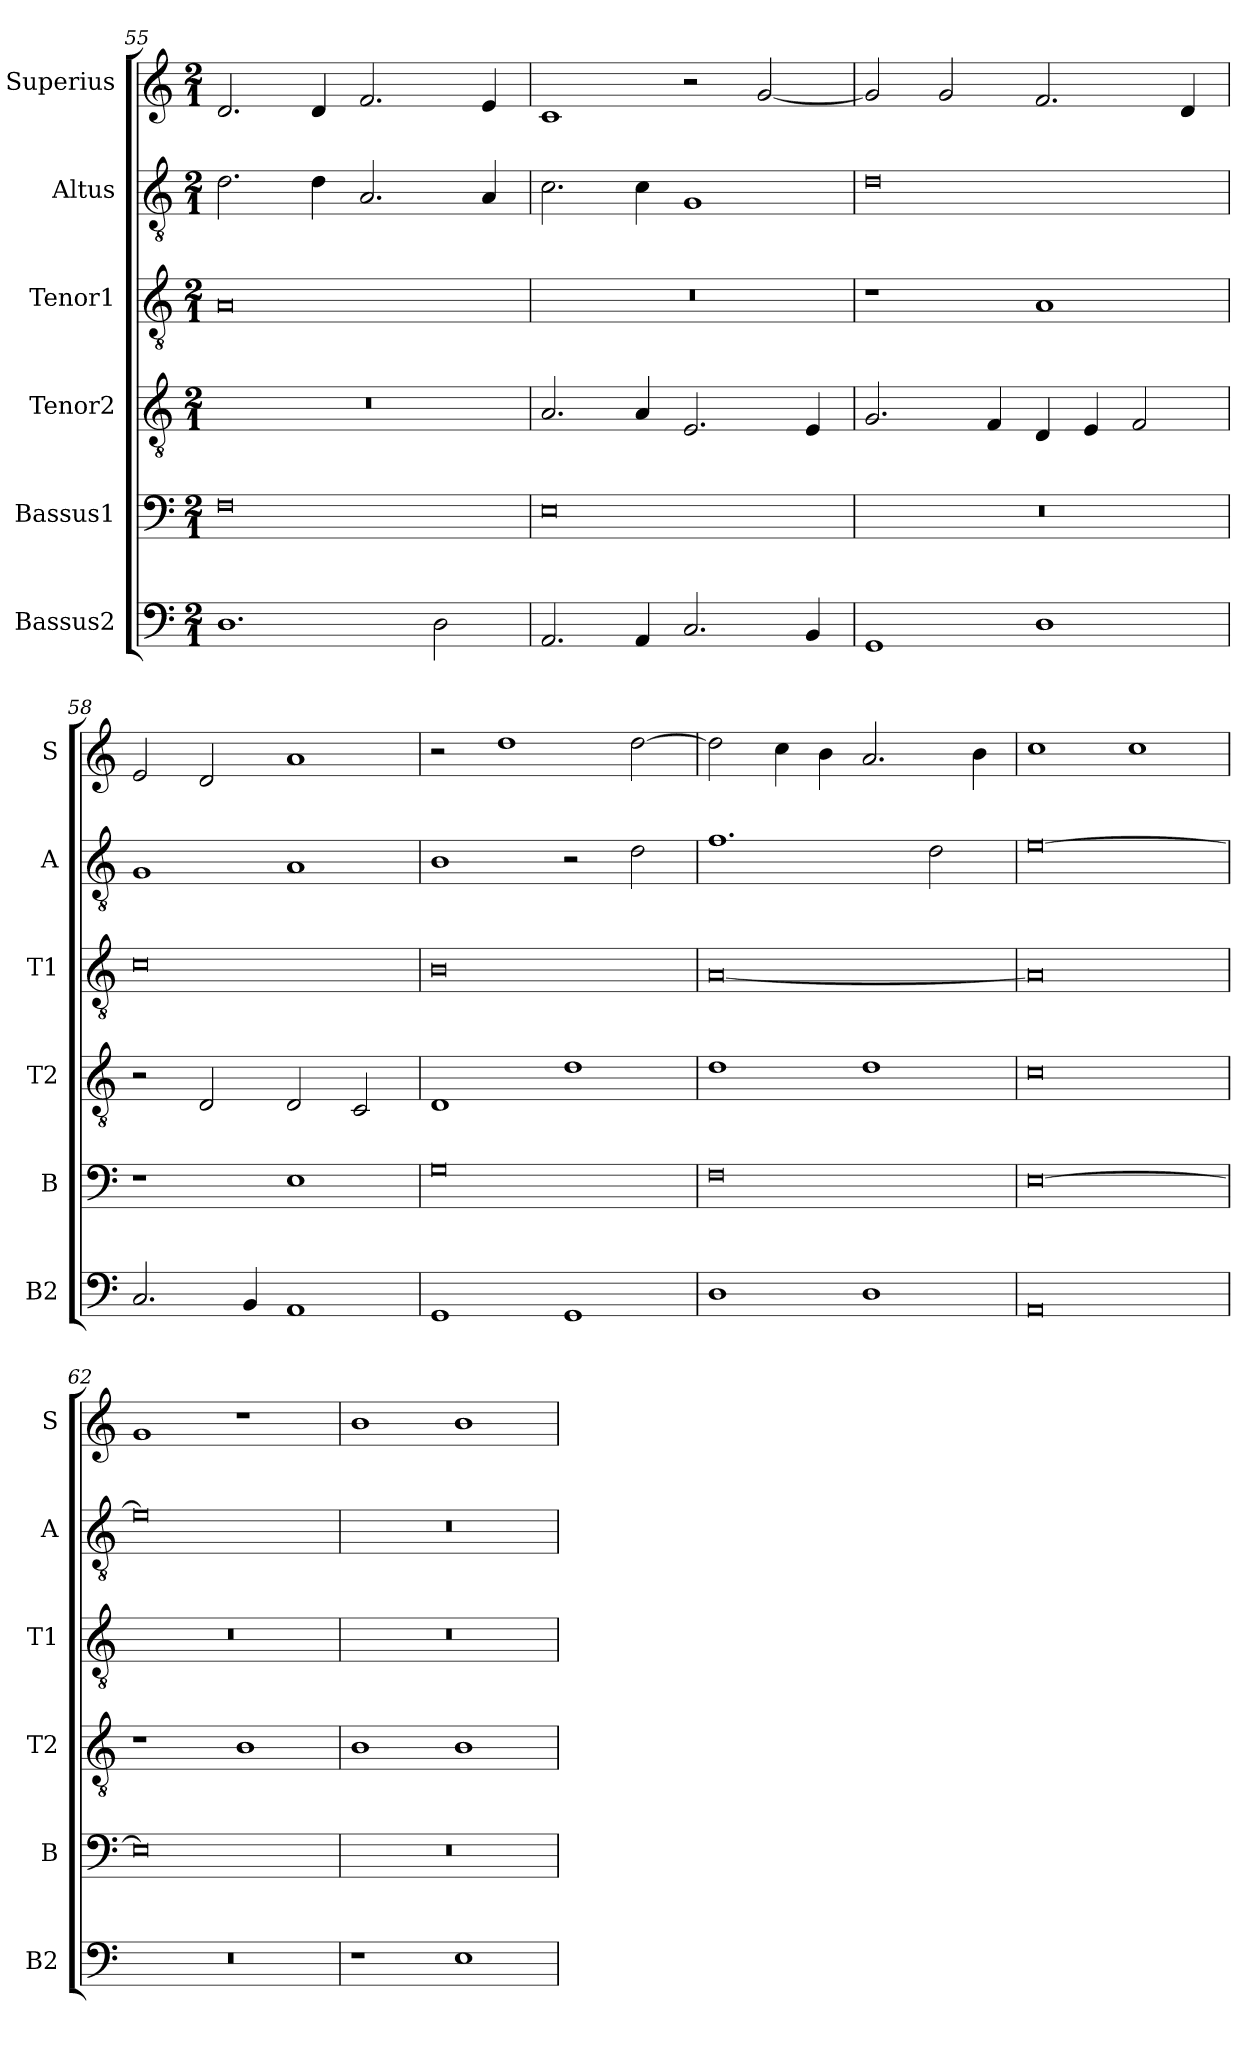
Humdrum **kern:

**kern	**kern	**kern	**kern	**kern	**kern
*part6	*part5	*part4	*part3	*part2	*part1
*staff6	*staff5	*staff4	*staff3	*staff2	*staff1
*I"Bassus2	*I"Bassus1	*I"Tenor2	*I"Tenor1	*I"Altus	*I"Superius
*I'B2	*I'B	*I'T2	*I'T1	*I'A	*I'S
*clefF4	*clefF4	*clefGv2	*clefGv2	*clefGv2	*clefG2
*k[]	*k[]	*k[]	*k[]	*k[]	*k[]
*M2/1	*M2/1	*M2/1	*M2/1	*M2/1	*M2/1
=55	=55	=55	=55	=55	=55
1.D	0F	0r	0A	2.d\	2.d/
.	.	.	.	4d\	4d/
.	.	.	.	2.A/	2.f/
2D\	.	.	.	.	.
.	.	.	.	4A/	4e/
=56	=56	=56	=56	=56	=56
2.AA/	0E	2.A/	0r	2.c\	1c
4AA/	.	4A/	.	4c\	.
2.C/	.	2.E/	.	1G	2r
.	.	.	.	.	[2g/
4BB/	.	4E/	.	.	.
=57	=57	=57	=57	=57	=57
1GG	0r	2.G/	1r	0d	2g/]
.	.	.	.	.	2g/
.	.	4F/	.	.	.
1D	.	4D/	1A	.	2.f/
.	.	4E/	.	.	.
.	.	2F/	.	.	.
.	.	.	.	.	4d/
=58	=58	=58	=58	=58	=58
2.C/	1r	2r	0c	1G	2e/
.	.	2D/	.	.	2d/
4BB/	.	.	.	.	.
1AA	1E	2D/	.	1A	1a
.	.	2C/	.	.	.
=59	=59	=59	=59	=59	=59
1GG	0G	1D	0B	1B	2r
.	.	.	.	.	1dd
1GG	.	1d	.	2r	.
.	.	.	.	2d\	[2dd\
=60	=60	=60	=60	=60	=60
1D	0F	1d	[0A	1.f	2dd\]
.	.	.	.	.	4cc\
.	.	.	.	.	4b\
1D	.	1d	.	.	2.a/
.	.	.	.	2d\	.
.	.	.	.	.	4b\
=61	=61	=61	=61	=61	=61
0AA	[0E	0c	0A]	[0e	1cc
.	.	.	.	.	1cc
=62	=62	=62	=62	=62	=62
0r	0E]	1r	0r	0e]	1g
.	.	1B	.	.	1r
=63	=63	=63	=63	=63	=63
1r	0r	1B	0r	0r	1b
1E	.	1B	.	.	1b
=	=	=	=	=	=
*-	*-	*-	*-	*-	*-
